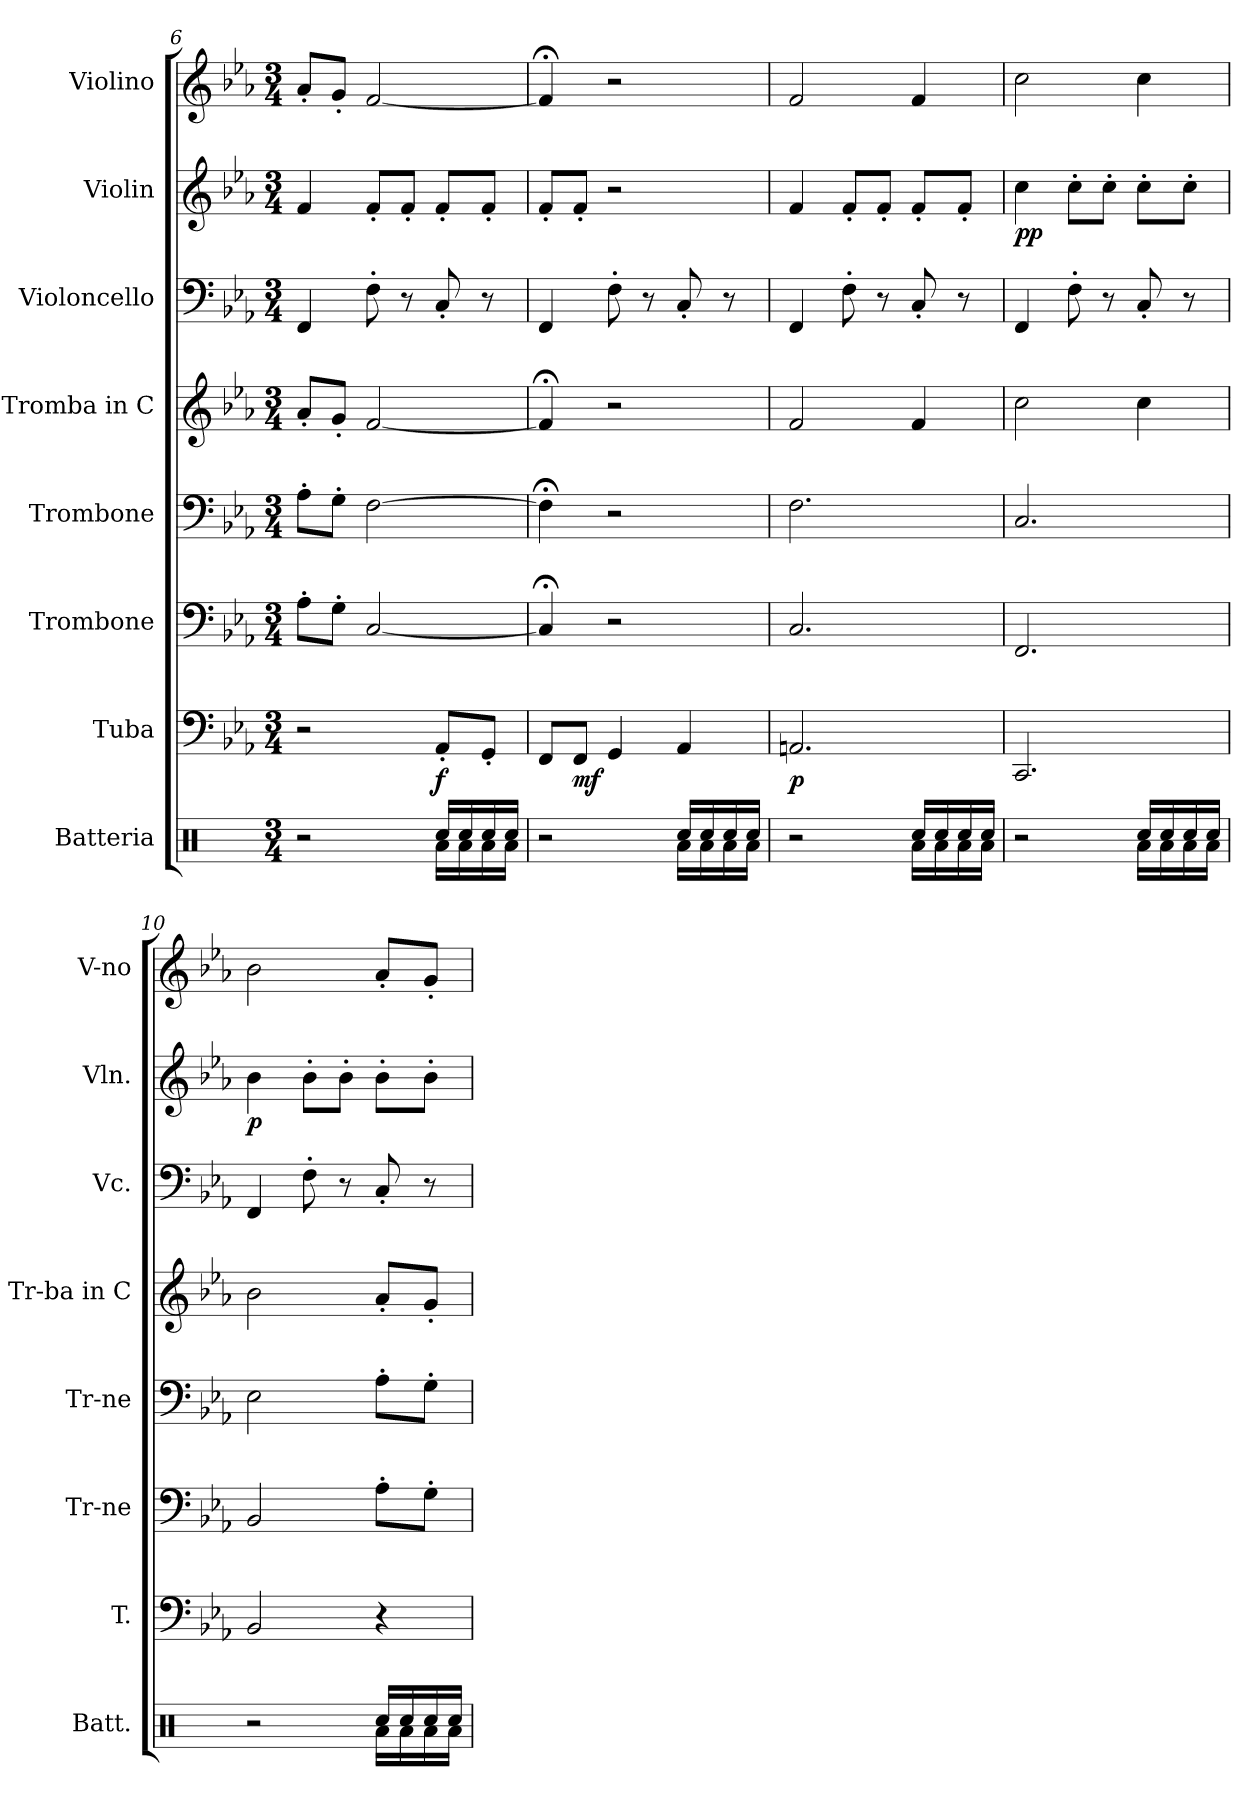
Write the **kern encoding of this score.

**kern	**kern	**dynam	**kern	**kern	**kern	**kern	**kern	**dynam	**kern
*part8	*part7	*part7	*part6	*part5	*part4	*part3	*part2	*part2	*part1
*staff8	*staff7	*staff7	*staff6	*staff5	*staff4	*staff3	*staff2	*staff2	*staff1
*I"Batteria	*I"Tuba	*	*I"Trombone	*I"Trombone	*I"Tromba in C	*I"Violoncello	*I"Violin	*	*I"Violino
*I'Batt.	*I'T.	*	*I'Tr-ne	*I'Tr-ne	*I'Tr-ba in C	*I'Vc.	*I'Vln.	*	*I'V-no
*clefX	*clefF4	*	*clefF4	*clefF4	*clefG2	*clefF4	*clefG2	*	*clefG2
*k[]	*k[b-e-a-]	*	*k[b-e-a-]	*k[b-e-a-]	*k[b-e-a-]	*k[b-e-a-]	*k[b-e-a-]	*	*k[b-e-a-]
*M3/4	*M3/4	*	*M3/4	*M3/4	*M3/4	*M3/4	*M3/4	*	*M3/4
=6	=6	=6	=6	=6	=6	=6	=6	=6	=6
*^	*	*	*	*	*	*	*	*	*
2r	2ryy	2r	.	8A-'\L	8A-'\L	8a-'/L	4FF/	4f/	.	8a-'/L
.	.	.	.	8G'\J	8G'\J	8g'/J	.	.	.	8g'/J
.	.	.	.	[2C/	[2F\	[2f/	8F'\	8f'/L	.	[2f/
.	.	.	.	.	.	.	8r	8f'/J	.	.
!	!	!	!LO:DY:b	!	!	!	!	!	!	!
16Rcc/LL	16Ra\LL	8AA-'/L	f	.	.	.	8C'/	8f'/L	.	.
16Rcc/	16Ra\	.	.	.	.	.	.	.	.	.
16Rcc/	16Ra\	8GG'/J	.	.	.	.	8r	8f'/J	.	.
16Rcc/JJ	16Ra\JJ	.	.	.	.	.	.	.	.	.
=7	=7	=7	=7	=7	=7	=7	=7	=7	=7	=7
2r	2ryy	8FF/L	.	4C;</]	4F;<\]	4f;</]	4FF/	8f'/L	.	4f;</]
!	!	!	!LO:DY:b	!	!	!	!	!	!	!
.	.	8FF/J	mf	.	.	.	.	8f'/J	.	.
.	.	4GG/	.	2r	2r	2r	8F'\	2r	.	2r
.	.	.	.	.	.	.	8r	.	.	.
16Rcc/LL	16Ra\LL	4AA-/	.	.	.	.	8C'/	.	.	.
16Rcc/	16Ra\	.	.	.	.	.	.	.	.	.
16Rcc/	16Ra\	.	.	.	.	.	8r	.	.	.
16Rcc/JJ	16Ra\JJ	.	.	.	.	.	.	.	.	.
=8	=8	=8	=8	=8	=8	=8	=8	=8	=8	=8
!	!	!	!LO:DY:b	!	!	!	!	!	!	!
2r	2ryy	2.AAn/	p	2.C/	2.F\	2f/	4FF/	4f/	.	2f/
.	.	.	.	.	.	.	8F'\	8f'/L	.	.
.	.	.	.	.	.	.	8r	8f'/J	.	.
16Rcc/LL	16Ra\LL	.	.	.	.	4f/	8C'/	8f'/L	.	4f/
16Rcc/	16Ra\	.	.	.	.	.	.	.	.	.
16Rcc/	16Ra\	.	.	.	.	.	8r	8f'/J	.	.
16Rcc/JJ	16Ra\JJ	.	.	.	.	.	.	.	.	.
=9	=9	=9	=9	=9	=9	=9	=9	=9	=9	=9
!	!	!	!	!	!	!	!	!	!LO:DY:b	!
2r	2ryy	2.CC/	.	2.FF/	2.C/	2cc\	4FF/	4cc\	pp	2cc\
.	.	.	.	.	.	.	8F'\	8cc'\L	.	.
.	.	.	.	.	.	.	8r	8cc'\J	.	.
16Rcc/LL	16Ra\LL	.	.	.	.	4cc\	8C'/	8cc'\L	.	4cc\
16Rcc/	16Ra\	.	.	.	.	.	.	.	.	.
16Rcc/	16Ra\	.	.	.	.	.	8r	8cc'\J	.	.
16Rcc/JJ	16Ra\JJ	.	.	.	.	.	.	.	.	.
!!LO:PB:g=z
=10	=10	=10	=10	=10	=10	=10	=10	=10	=10	=10
!	!	!	!	!	!	!	!	!	!LO:DY:b	!
2r	2ryy	2BB-/	.	2BB-/	2E-\	2b-\	4FF/	4b-\	p	2b-\
.	.	.	.	.	.	.	8F'\	8b-'\L	.	.
.	.	.	.	.	.	.	8r	8b-'\J	.	.
16Rcc/LL	16Ra\LL	4r	.	8A-'\L	8A-'\L	8a-'/L	8C'/	8b-'\L	.	8a-'/L
16Rcc/	16Ra\	.	.	.	.	.	.	.	.	.
16Rcc/	16Ra\	.	.	8G'\J	8G'\J	8g'/J	8r	8b-'\J	.	8g'/J
16Rcc/JJ	16Ra\JJ	.	.	.	.	.	.	.	.	.
*v	*v	*	*	*	*	*	*	*	*	*
=	=	=	=	=	=	=	=	=	=
*-	*-	*-	*-	*-	*-	*-	*-	*-	*-
